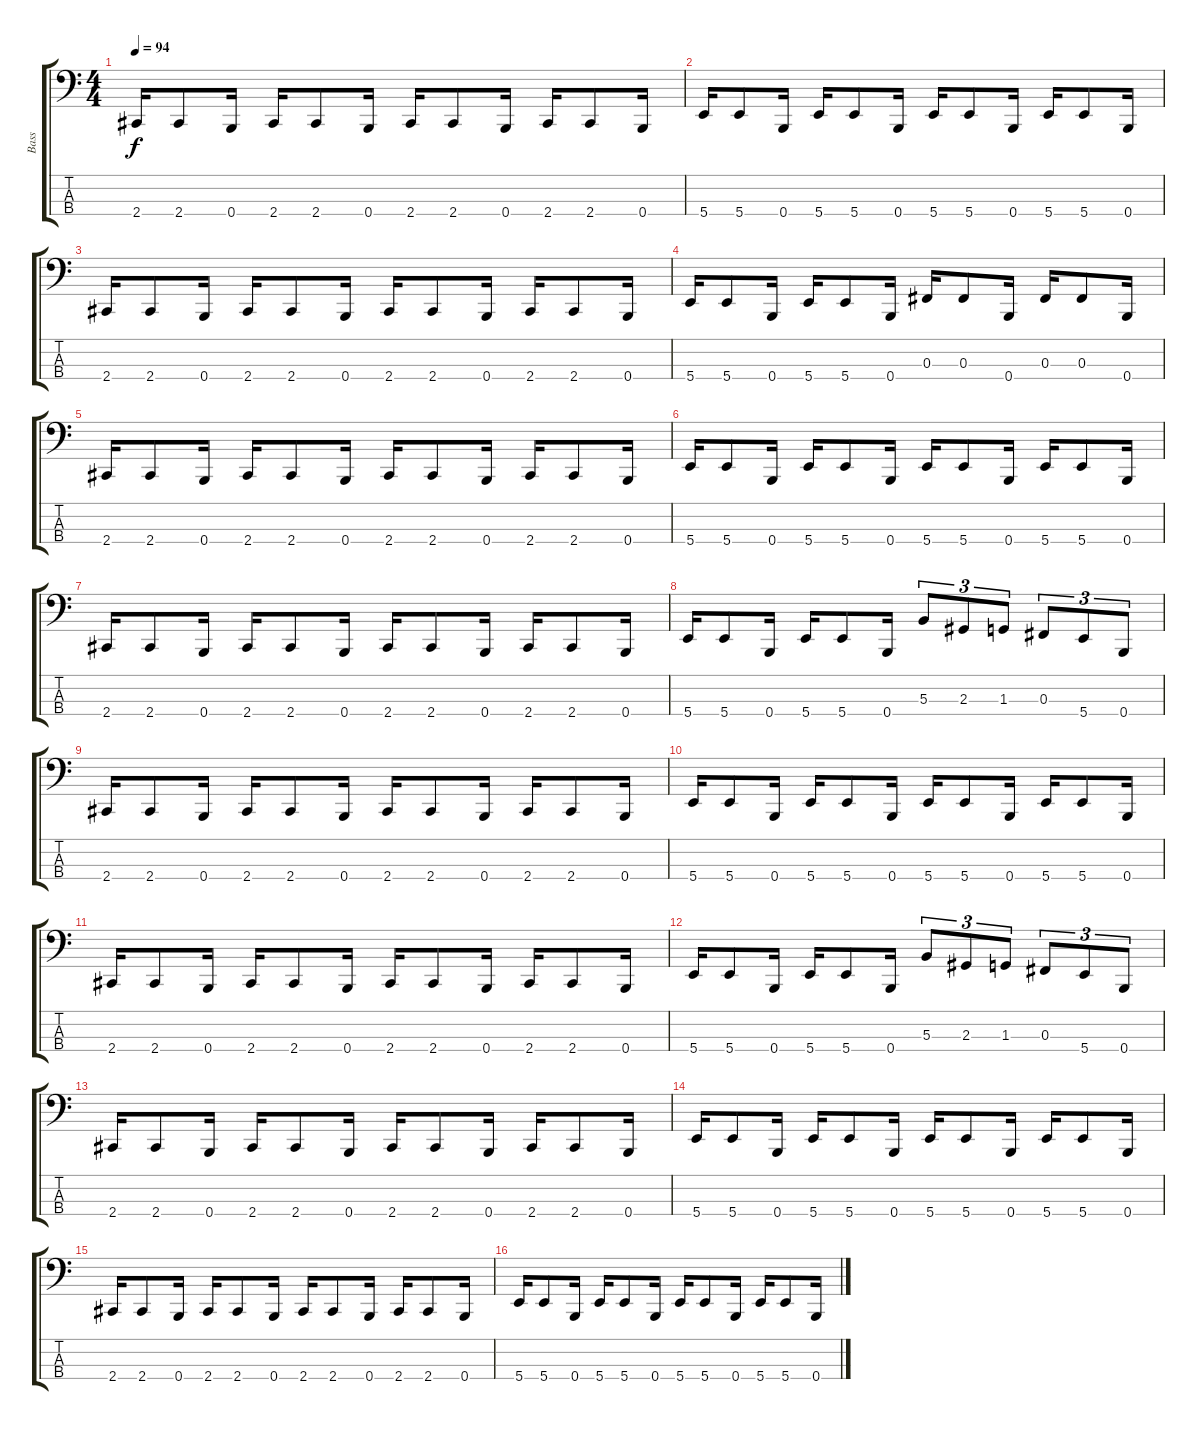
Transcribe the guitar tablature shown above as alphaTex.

\track ("Bass" "Bass") {instrument electricbassfinger}
\staff {score tabs}
\tuning (E2 B1 Gb1 B0) {hide}
\ts (4 4)
\tempo 94
\clef f4
\ks c
2.4.16{dy f} 2.4.8 0.4.16 2.4.16 2.4.8 0.4.16 2.4.16 2.4.8 0.4.16 2.4.16 2.4.8 0.4.16 |
5.4.16 5.4.8 0.4.16 5.4.16 5.4.8 0.4.16 5.4.16 5.4.8 0.4.16 5.4.16 5.4.8 0.4.16 |
2.4.16 2.4.8 0.4.16 2.4.16 2.4.8 0.4.16 2.4.16 2.4.8 0.4.16 2.4.16 2.4.8 0.4.16 |
5.4.16 5.4.8 0.4.16 5.4.16 5.4.8 0.4.16 0.3.16 0.3.8 0.4.16 0.3.16 0.3.8 0.4.16 |
2.4.16 2.4.8 0.4.16 2.4.16 2.4.8 0.4.16 2.4.16 2.4.8 0.4.16 2.4.16 2.4.8 0.4.16 |
5.4.16 5.4.8 0.4.16 5.4.16 5.4.8 0.4.16 5.4.16 5.4.8 0.4.16 5.4.16 5.4.8 0.4.16 |
2.4.16 2.4.8 0.4.16 2.4.16 2.4.8 0.4.16 2.4.16 2.4.8 0.4.16 2.4.16 2.4.8 0.4.16 |
5.4.16 5.4.8 0.4.16 5.4.16 5.4.8 0.4.16 5.3.8{tu (3 2)} 2.3.8{tu (3 2)} 1.3.8{tu (3 2)} 0.3.8{tu (3 2)} 5.4.8{tu (3 2)} 0.4.8{tu (3 2)} |
2.4.16 2.4.8 0.4.16 2.4.16 2.4.8 0.4.16 2.4.16 2.4.8 0.4.16 2.4.16 2.4.8 0.4.16 |
5.4.16 5.4.8 0.4.16 5.4.16 5.4.8 0.4.16 5.4.16 5.4.8 0.4.16 5.4.16 5.4.8 0.4.16 |
2.4.16 2.4.8 0.4.16 2.4.16 2.4.8 0.4.16 2.4.16 2.4.8 0.4.16 2.4.16 2.4.8 0.4.16 |
5.4.16 5.4.8 0.4.16 5.4.16 5.4.8 0.4.16 5.3.8{tu (3 2)} 2.3.8{tu (3 2)} 1.3.8{tu (3 2)} 0.3.8{tu (3 2)} 5.4.8{tu (3 2)} 0.4.8{tu (3 2)} |
2.4.16 2.4.8 0.4.16 2.4.16 2.4.8 0.4.16 2.4.16 2.4.8 0.4.16 2.4.16 2.4.8 0.4.16 |
5.4.16 5.4.8 0.4.16 5.4.16 5.4.8 0.4.16 5.4.16 5.4.8 0.4.16 5.4.16 5.4.8 0.4.16 |
2.4.16 2.4.8 0.4.16 2.4.16 2.4.8 0.4.16 2.4.16 2.4.8 0.4.16 2.4.16 2.4.8 0.4.16 |
5.4.16 5.4.8 0.4.16 5.4.16 5.4.8 0.4.16 5.4.16 5.4.8 0.4.16 5.4.16 5.4.8 0.4.16
